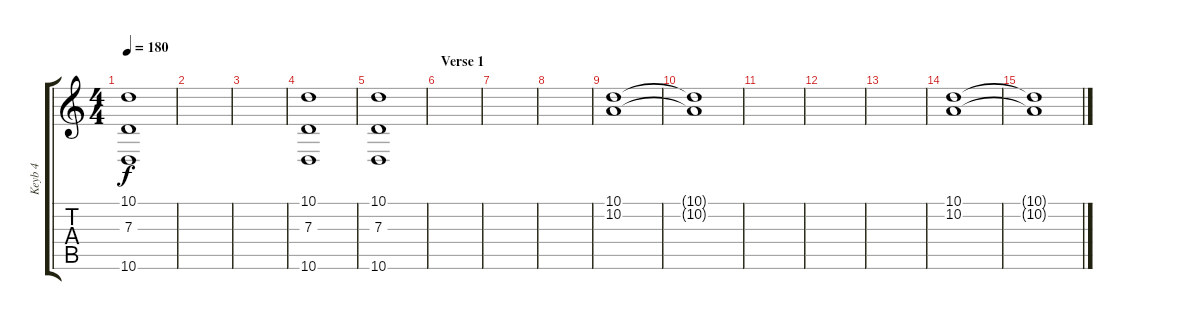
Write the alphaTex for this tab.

\track ("Keyb 4" "Keyb 4") {instrument stringensemble1}
\staff {score tabs}
\tuning (E4 B3 G3 D3 A2 E2) {hide}
\ts (4 4)
\tempo 180
\clef g2
\ks c
(10.1 7.3 10.6).1{dy f} |
|
|
(10.1 7.3 10.6).1 |
(10.1 7.3 10.6).1 |
\section ("" "Verse 1")
|
|
|
(10.1 10.2).1 |
(10.1{t} 10.2{t}).1 |
|
|
|
(10.1 10.2).1 |
(10.1{t} 10.2{t}).1
